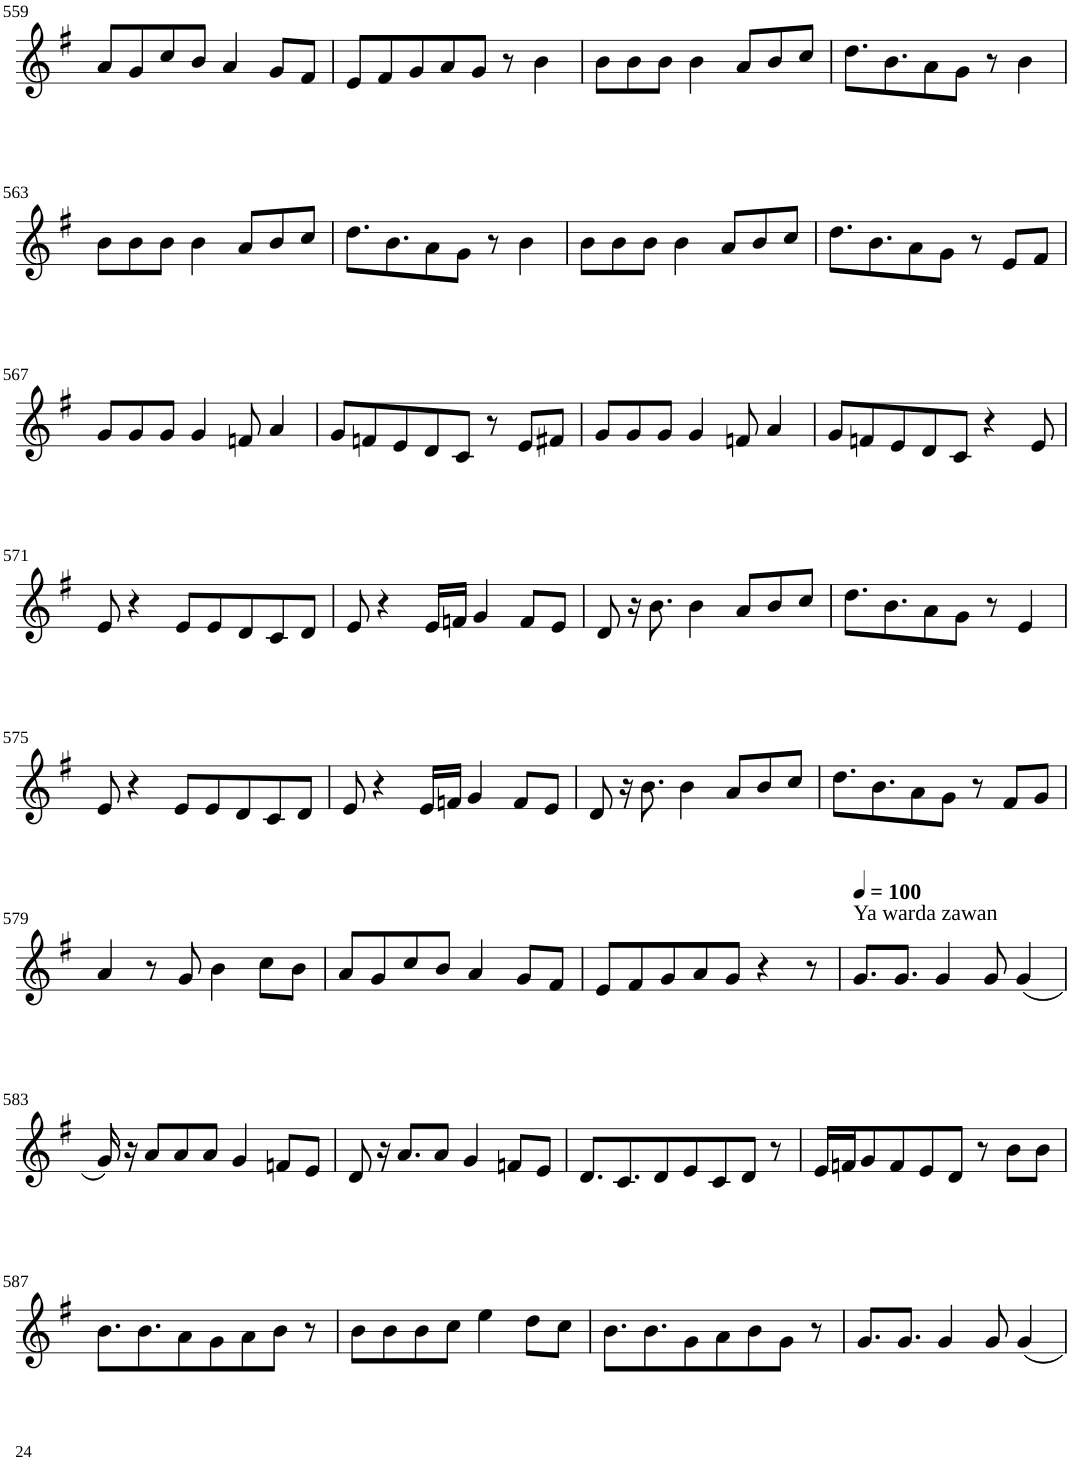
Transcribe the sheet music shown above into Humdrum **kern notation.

**kern
*part1
*staff1
*I"Violin
!!LO:PB:g=z
*clefG2
*k[f#]
*G:
*M8/8
=559
8a/L
8g/
8cc/
8b/J
4a/
8g/L
8f#/J
=560
8e/L
8f#/
8g/
8a/
8g/J
8r
4b\
=561
8b\L
8b\
8b\J
4b\
8a/L
8b/
8cc/J
=562
8.dd\L
8.b\
8a\
8g\J
8r
4b\
!!LO:LB:g=z
=563
8b\L
8b\
8b\J
4b\
8a/L
8b/
8cc/J
=564
8.dd\L
8.b\
8a\
8g\J
8r
4b\
=565
8b\L
8b\
8b\J
4b\
8a/L
8b/
8cc/J
=566
8.dd\L
8.b\
8a\
8g\J
8r
8e/L
8f#/J
!!LO:LB:g=z
=567
8g/L
8g/
8g/J
4g/
8fn/
4a/
=568
8g/L
8fn/
8e/
8d/
8c/J
8r
8e/L
8f#X/J
=569
8g/L
8g/
8g/J
4g/
8fn/
4a/
=570
8g/L
8fn/
8e/
8d/
8c/J
4r
8e/
!!LO:LB:g=z
=571
8e/
4r
8e/L
8e/
8d/
8c/
8d/J
=572
8e/
4r
16e/LL
16fn/JJ
4g/
8f/L
8e/J
=573
8d/
16r
8.b\
4b\
8a/L
8b/
8cc/J
=574
8.dd\L
8.b\
8a\
8g\J
8r
4e/
!!LO:LB:g=z
=575
8e/
4r
8e/L
8e/
8d/
8c/
8d/J
=576
8e/
4r
16e/LL
16fn/JJ
4g/
8f/L
8e/J
=577
8d/
16r
8.b\
4b\
8a/L
8b/
8cc/J
=578
8.dd\L
8.b\
8a\
8g\J
8r
8f#/L
8g/J
!!LO:LB:g=z
=579
4a/
8r
8g/
4b\
8cc\L
8b\J
=580
8a/L
8g/
8cc/
8b/J
4a/
8g/L
8f#/J
=581
8e/L
8f#/
8g/
8a/
8g/J
4r
8r
=582
*MM100
!LO:TX:a:t=Ya warda zawan
8.g/L
8.g/J
4g/
8g/
(4g/
!!LO:LB:g=z
=583
16g/)
16r
8a/L
8a/
8a/J
4g/
8fn/L
8e/J
=584
8d/
16r
8.a/L
8a/J
4g/
8fn/L
8e/J
=585
8.d/L
8.c/
8d/
8e/
8c/
8d/J
8r
=586
16e/LL
16fn/J
8g/
8f/
8e/
8d/J
8r
8b\L
8b\J
!!LO:LB:g=z
=587
8.b\L
8.b\
8a\
8g\
8a\
8b\J
8r
=588
8b\L
8b\
8b\
8cc\J
4ee\
8dd\L
8cc\J
=589
8.b\L
8.b\
8g\
8a\
8b\
8g\J
8r
=590
8.g/L
8.g/J
4g/
8g/
4g/
=
*-
